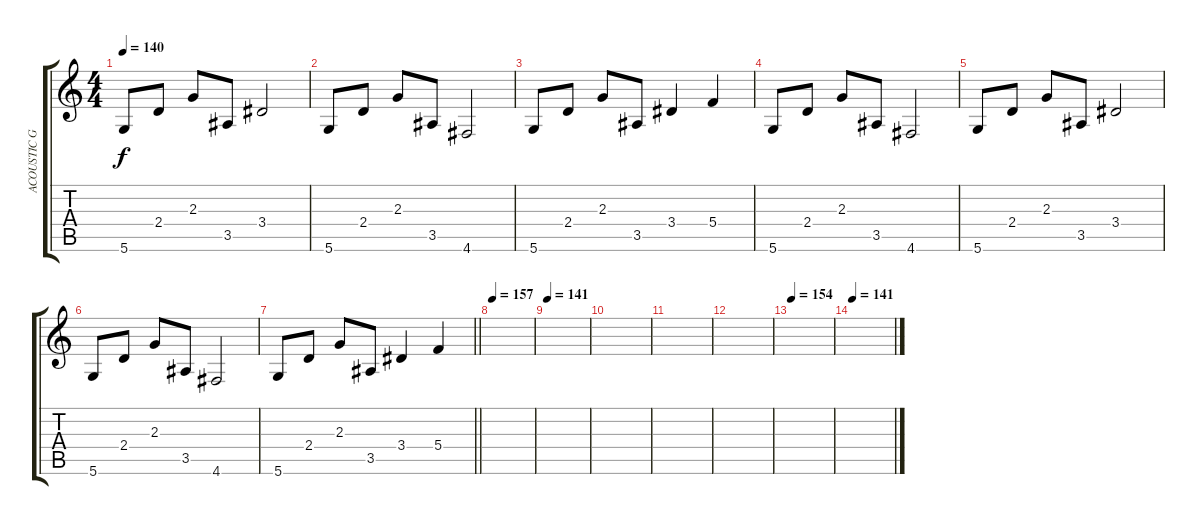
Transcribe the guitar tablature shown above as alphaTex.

\track ("ACOUSTIC GTR" "ACOUSTIC G") {instrument acousticguitarnylon}
\staff {score tabs}
\tuning (D4 A3 F3 C3 G2 D2) {hide}
\ts (4 4)
\tempo 140
\clef g2
\ks c
5.6.8{dy f} 2.4.8 2.3.8 3.5.8 3.4.2 |
5.6.8 2.4.8 2.3.8 3.5.8 4.6.2 |
5.6.8 2.4.8 2.3.8 3.5.8 3.4.4 5.4.4 |
5.6.8 2.4.8 2.3.8 3.5.8 4.6.2 |
5.6.8 2.4.8 2.3.8 3.5.8 3.4.2 |
5.6.8 2.4.8 2.3.8 3.5.8 4.6.2 |
\barLineRight lightlight
5.6.8 2.4.8 2.3.8 3.5.8 3.4.4 5.4.4 |
\tempo 157
|
\tempo 141
|
|
|
|
\tempo 154
|
\tempo 141
